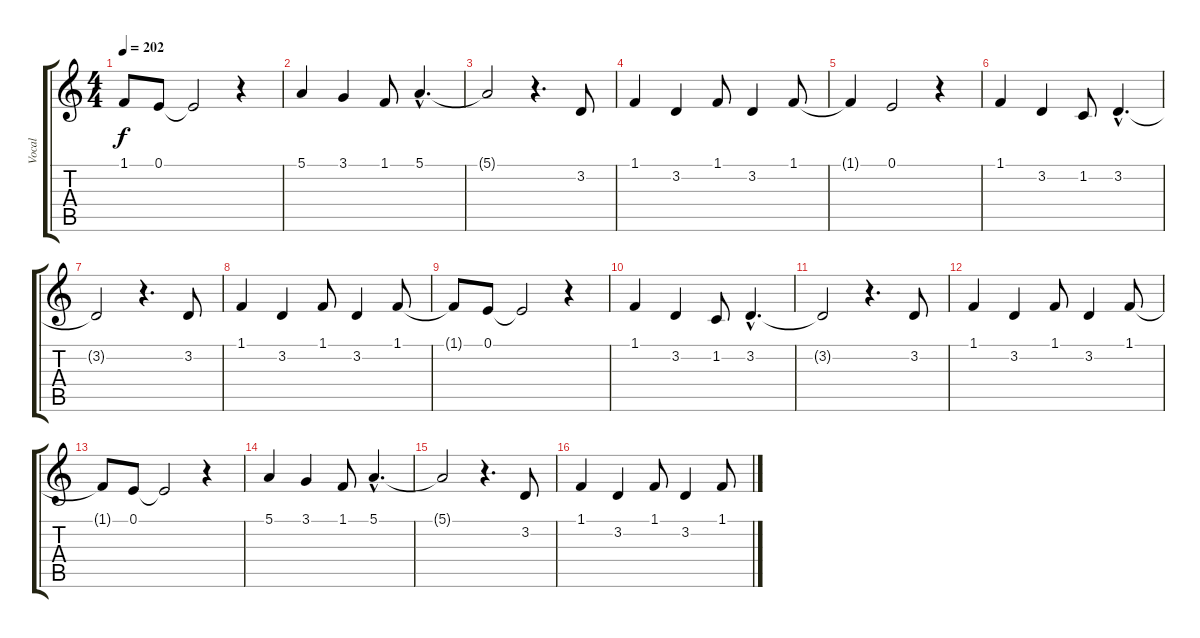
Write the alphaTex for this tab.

\track ("Vocal" "Vocal") {instrument englishhorn}
\staff {score tabs}
\tuning (E4 B3 G3 D3 A2 E2) {hide}
\ts (4 4)
\tempo 202
\clef g2
\ks c
1.1{t}.8{dy f} 0.1.8 0.1{t}.2 r.4 |
5.1.4 3.1.4 1.1.8 5.1{hac}.4{d} |
5.1{t}.2 r.4{d} 3.2.8 |
1.1.4 3.2.4 1.1.8 3.2.4 1.1.8 |
1.1{t}.4 0.1.2 r.4 |
1.1.4 3.2.4 1.2.8 3.2{hac}.4{d} |
3.2{t}.2 r.4{d} 3.2.8 |
1.1.4 3.2.4 1.1.8 3.2.4 1.1.8 |
1.1{t}.8 0.1.8 0.1{t}.2 r.4 |
1.1.4 3.2.4 1.2.8 3.2{hac}.4{d} |
3.2{t}.2 r.4{d} 3.2.8 |
1.1.4 3.2.4 1.1.8 3.2.4 1.1.8 |
1.1{t}.8 0.1.8 0.1{t}.2 r.4 |
5.1.4 3.1.4 1.1.8 5.1{hac}.4{d} |
5.1{t}.2 r.4{d} 3.2.8 |
1.1.4 3.2.4 1.1.8 3.2.4 1.1.8
